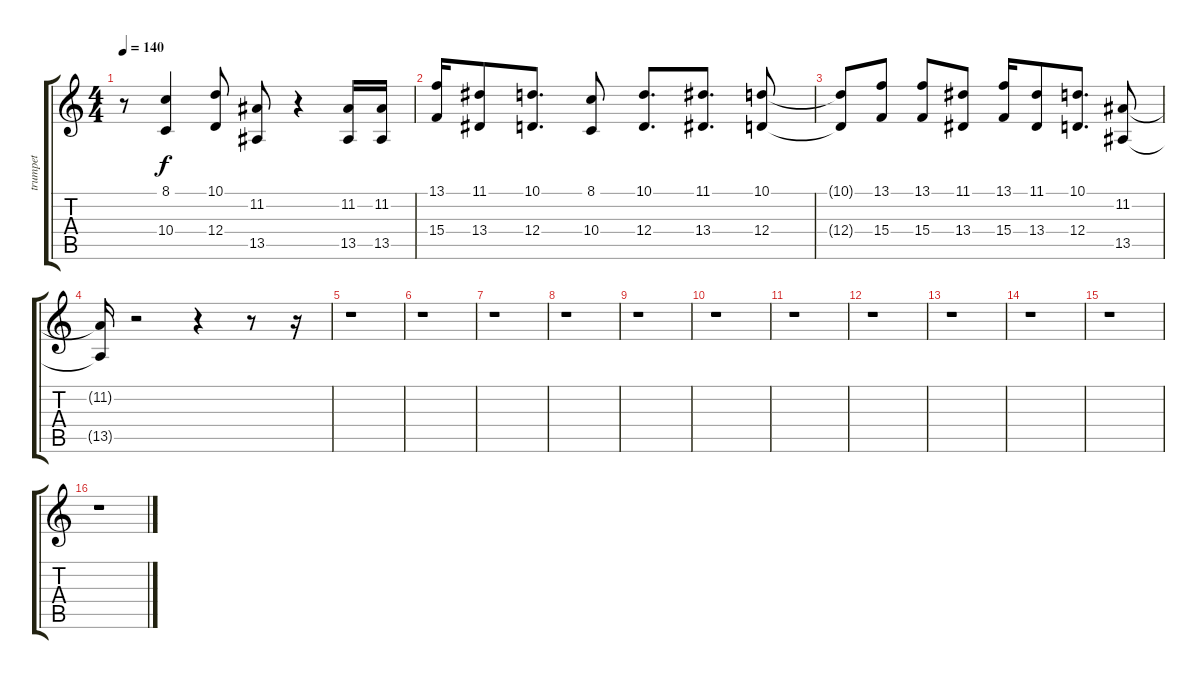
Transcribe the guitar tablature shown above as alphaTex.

\track ("trumpet" "trumpet") {instrument trombone}
\staff {score tabs}
\tuning (E4 B3 G3 D3 A2 E2) {hide}
\ts (4 4)
\tempo 140
\clef g2
\ks c
r.8{dy f} (8.1 10.4).4 (10.1 12.4).8 (11.2 13.5).8 r.4 (11.2 13.5).16 (11.2 13.5).16 |
(13.1 15.4).16 (11.1 13.4).8 (10.1 12.4).8{d} (8.1 10.4).8 (10.1 12.4).8{d} (11.1 13.4).8{d} (10.1 12.4).8 |
(10.1{t} 12.4{t}).8 (13.1 15.4).8 (13.1 15.4).8 (11.1 13.4).8 (13.1 15.4).16 (11.1 13.4).8 (10.1 12.4).8{d} (11.2 13.5).8 |
(11.2{t} 13.5{t}).16 r.2 r.4 r.8 r.16 |
r.1 |
r.1 |
r.1 |
r.1 |
r.1 |
r.1 |
r.1 |
r.1 |
r.1 |
r.1 |
r.1 |
r.1
